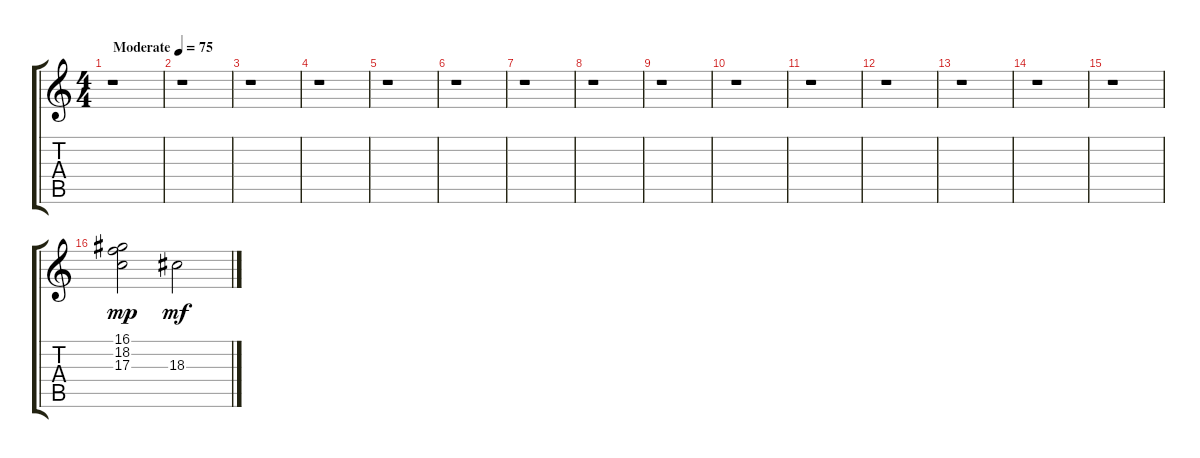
\track "" {instrument rockorgan}
\staff {score tabs}
\tuning (E4 B3 G3 D3 A2 E2) {hide}
\ts (4 4)
\tempo (75 "Moderate")
\clef g2
\ks c
r.1{dy mp instrument rockorgan} |
r.1 |
r.1 |
r.1 |
r.1 |
r.1 |
r.1 |
r.1 |
r.1 |
r.1 |
r.1 |
r.1 |
r.1 |
r.1 |
r.1 |
(16.1 18.2 17.3).2 18.3.2{dy mf}
